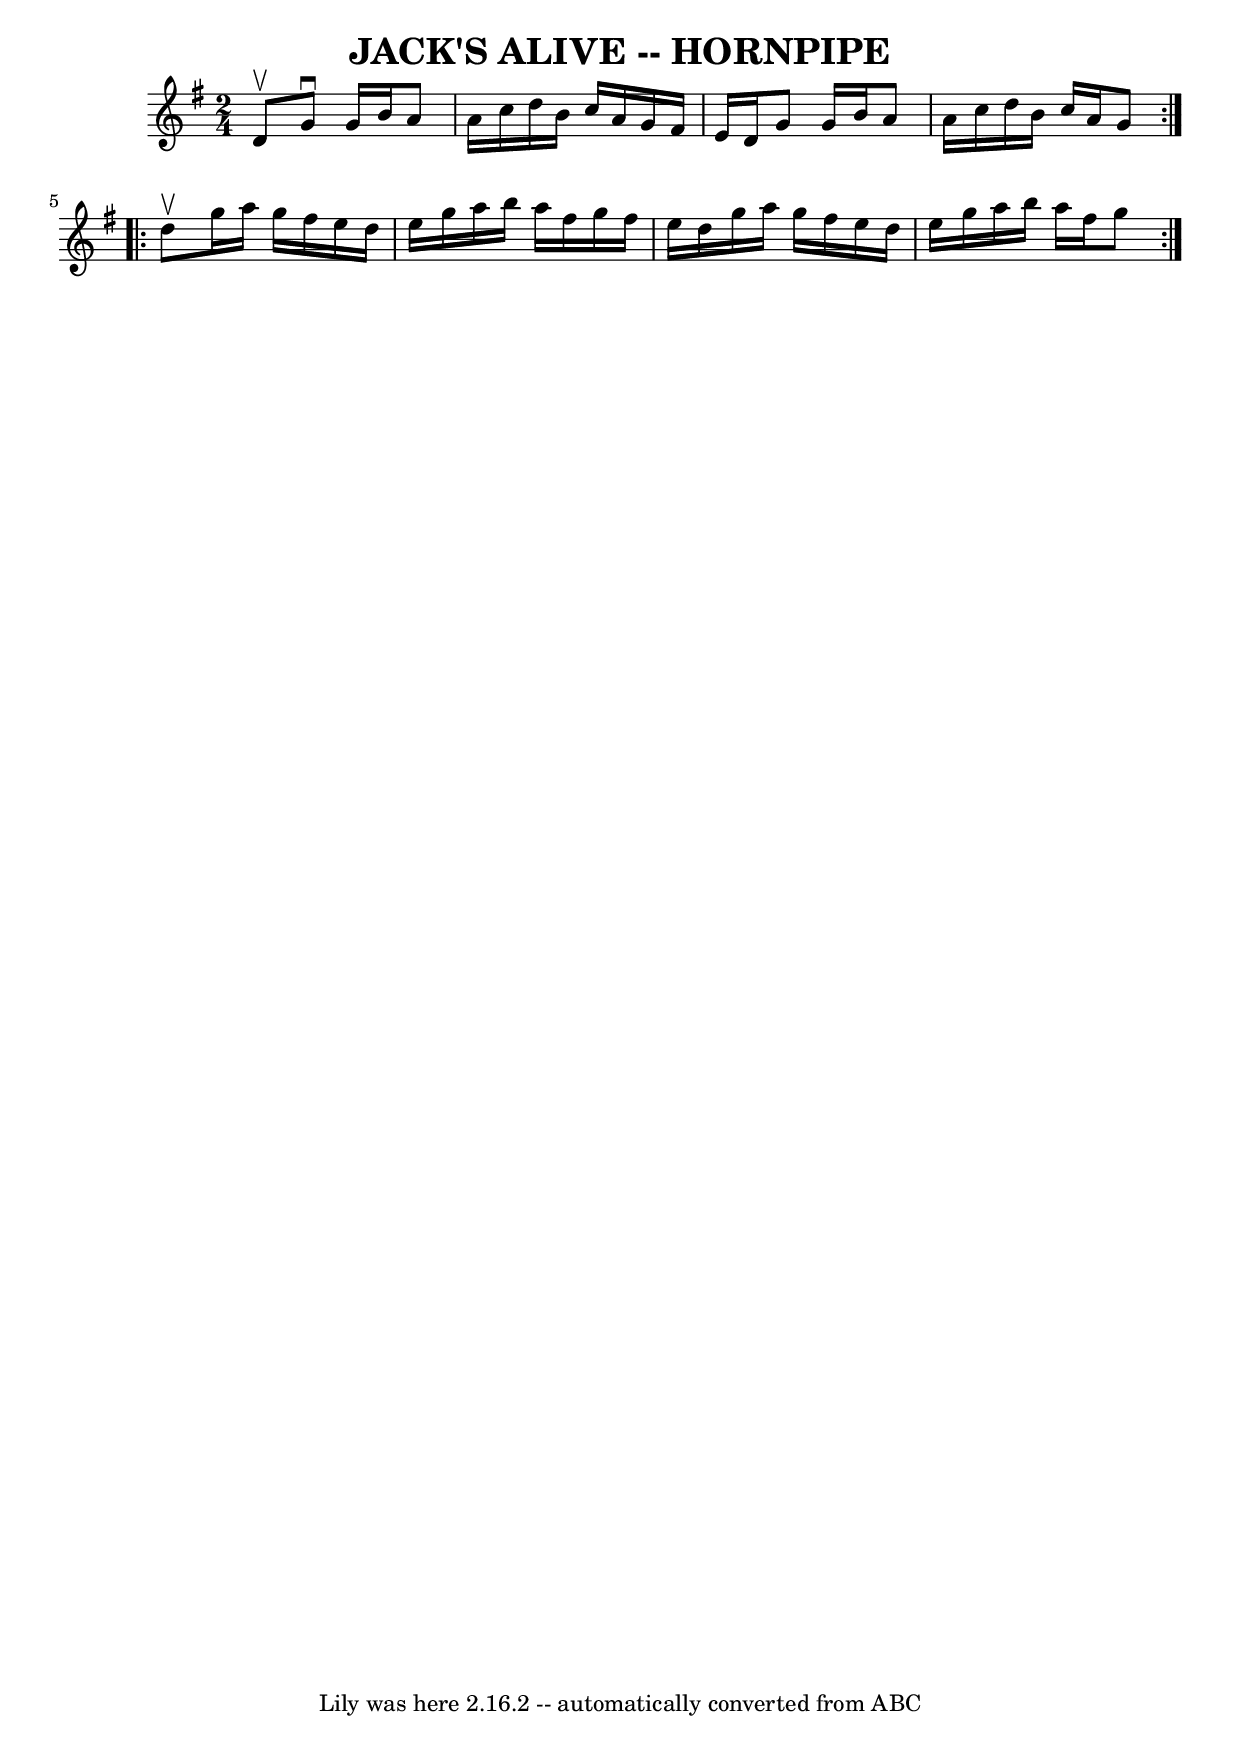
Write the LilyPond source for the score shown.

\version "2.7.40"
\include "Mammoth.ily"
\header {
	%% book = "Ryan's Mammoth Collection of Fiddle Tunes"
	crossRefNumber = "1"
	footnotes = ""
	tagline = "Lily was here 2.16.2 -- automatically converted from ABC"
	title = "JACK'S ALIVE -- HORNPIPE"
}
voicedefault =  {


\repeat volta 2 {
\time 2/4 
\key g \major d'8^\upbow       |
 g'8^\downbow g'16    
b'16 a'8 a'16 c''16    |
 d''16 b'16 c''16 a'16    
g'16 fis'16 e'16 d'16    |
 g'8 g'16 b'16 a'8 a'16 
 c''16    |
 d''16 b'16 c''16 a'16 g'8    }     
\repeat volta 2 { d''8^\upbow       |
 g''16 a''16 g''16    
fis''16 e''16 d''16 e''16 g''16    |
 a''16 b''16    
a''16 fis''16 g''16 fis''16 e''16 d''16    |
 g''16    
a''16 g''16 fis''16 e''16 d''16 e''16 g''16    |
   
a''16 b''16 a''16 fis''16 g''8    }   
}

\score{
    <<

	\context Staff="default"
	{
	    \voicedefault 
	}

    >>
	\layout {
	}
	\midi {}
}
